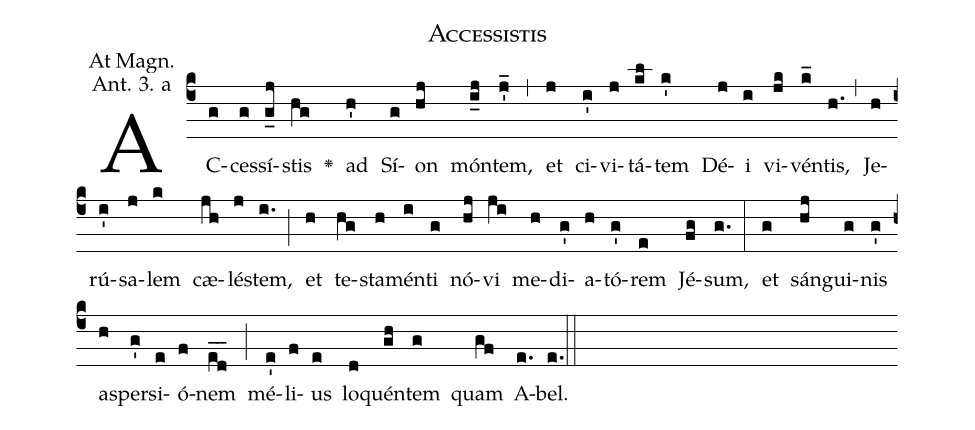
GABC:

name: Accessistis;
office-part: Magnificat Antiphon;
mode: 3a;
annotation: At Magn.;
annotation: Ant. 3. a;
def-m1:}{\greseteolcustos{manual}{;
def-m2:\ifx\breakbeforeEuouae\undefined\else;
def-m3:\fi}\ifx\noeuouae\undefined\def\noeuouae{F}\fi\if\noeuouae F{;
def-m4:}\fi;
%%
% The syntax in this part is called gabc. Please refer to http://home.gna.org/gregorio/gabc/#basis

(c4)AC(g)ces(g)sí(g_j)stis(hg) <v>\greheightstar</v>() ad(h') Sí(g)on(hj) món(i_j)tem,(j'_) (,)
et(j) ci(i')vi(j)tá(kl)tem(k') Dé(j)i(i) vi(jk)vén(k_)tis,(h.) (,)
Je(h)rú(i')sa(j)lem(k) cæ(jh)lé(j)stem,(i.) (;)
et(h) te(hg)sta(h)mén(i)ti(g) nó(hj)vi(ji) me(h)di(g')a(h)tó(g')rem(e) Jé(fg)sum,(g.) (:)
et(g) sán(hj)gui(g)nis(g') a(h)sper(g')si(e)ó(f)nem(e_d_) (;)
mé(e')li(f)us(e) lo(d)quén(gh)tem(g) quam(gf) A(e.[em1])bel.(e.) (::[em2]z[em3])

E(j) u(j) o(j) u(h) a(j) e.(ih..) (::[em4])
